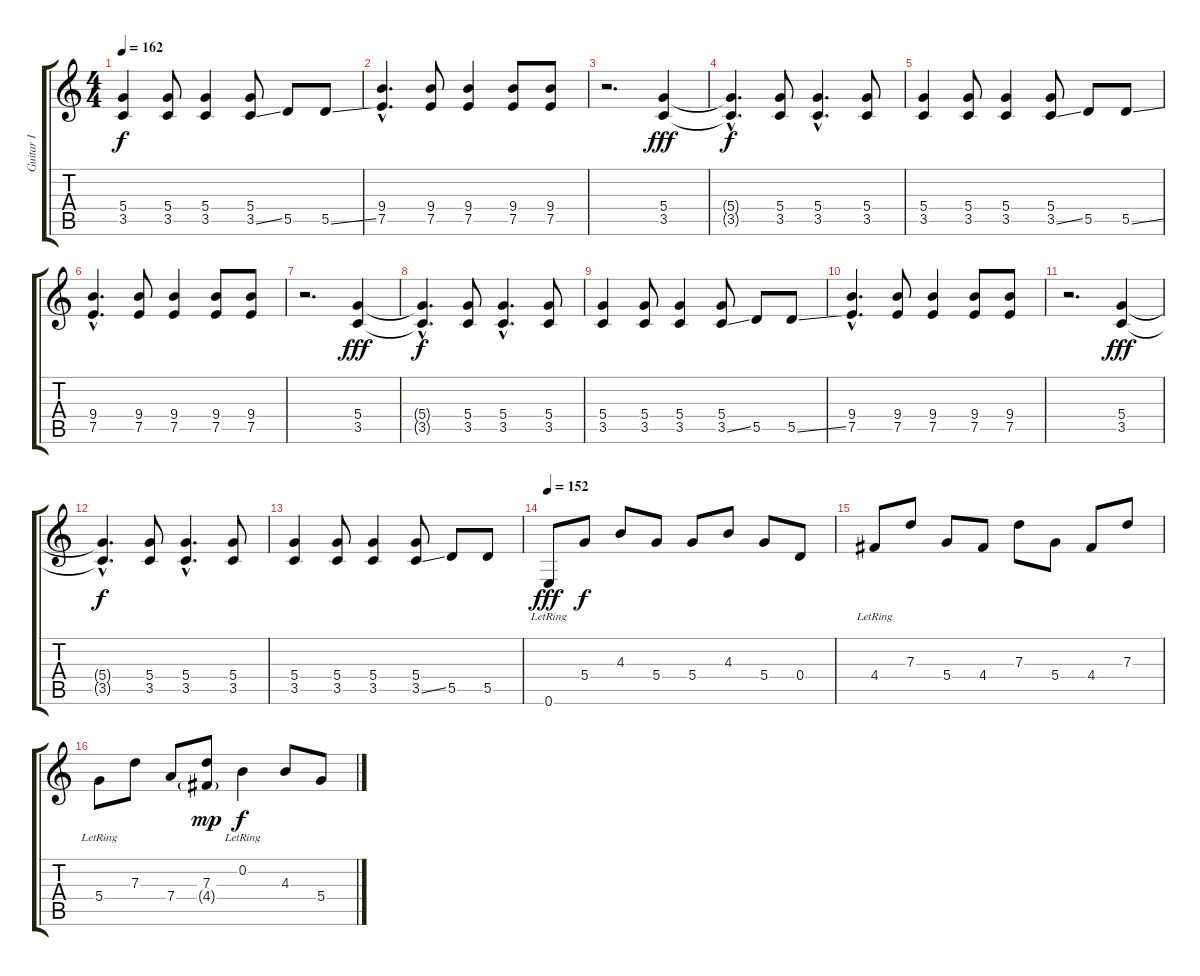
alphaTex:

\track ("Guitar I" "Guitar I") {instrument acousticguitarnylon}
\staff {score tabs}
\tuning (E4 B3 G3 D3 A2 E2) {hide}
\ts (4 4)
\tempo 162
\clef g2
\ks c
(5.4 3.5).4{dy f} (5.4 3.5).8 (5.4 3.5).4 (5.4 3.5{ss}).8 5.5.8 5.5{ss}.8 |
(9.4{hac} 7.5{hac}).4{d} (9.4 7.5).8 (9.4 7.5).4 (9.4 7.5).8 (9.4 7.5).8 |
r.2{d} (5.4 3.5).4{dy fff} |
(5.4{hac t} 3.5{hac t}).4{d dy f} (5.4 3.5).8 (5.4{hac} 3.5{hac}).4{d} (5.4 3.5).8 |
(5.4 3.5).4 (5.4 3.5).8 (5.4 3.5).4 (5.4 3.5{ss}).8 5.5.8 5.5{ss}.8 |
(9.4{hac} 7.5{hac}).4{d} (9.4 7.5).8 (9.4 7.5).4 (9.4 7.5).8 (9.4 7.5).8 |
r.2{d} (5.4 3.5).4{dy fff} |
(5.4{hac t} 3.5{hac t}).4{d dy f} (5.4 3.5).8 (5.4{hac} 3.5{hac}).4{d} (5.4 3.5).8 |
(5.4 3.5).4 (5.4 3.5).8 (5.4 3.5).4 (5.4 3.5{ss}).8 5.5.8 5.5{ss}.8 |
(9.4{hac} 7.5{hac}).4{d} (9.4 7.5).8 (9.4 7.5).4 (9.4 7.5).8 (9.4 7.5).8 |
r.2{d} (5.4 3.5).4{dy fff} |
(5.4{hac t} 3.5{hac t}).4{d dy f} (5.4 3.5).8 (5.4{hac} 3.5{hac}).4{d} (5.4 3.5).8 |
(5.4 3.5).4 (5.4 3.5).8 (5.4 3.5).4 (5.4 3.5{ss}).8 5.5.8 5.5.8 |
\tempo 152
0.6{lr}.8{dy fff volume 13 instrument acousticguitarnylon} 5.4.8{dy f} 4.3.8 5.4.8 5.4.8 4.3.8 5.4.8 0.4.8 |
4.4{lr}.8 7.3.8 5.4.8 4.4.8 7.3.8 5.4.8 4.4.8 7.3.8 |
5.4{lr}.8 7.3.8 7.4.8 (7.3 4.4{g}).8{dy mp} 0.2{lr}.4{dy f} 4.3.8 5.4.8
